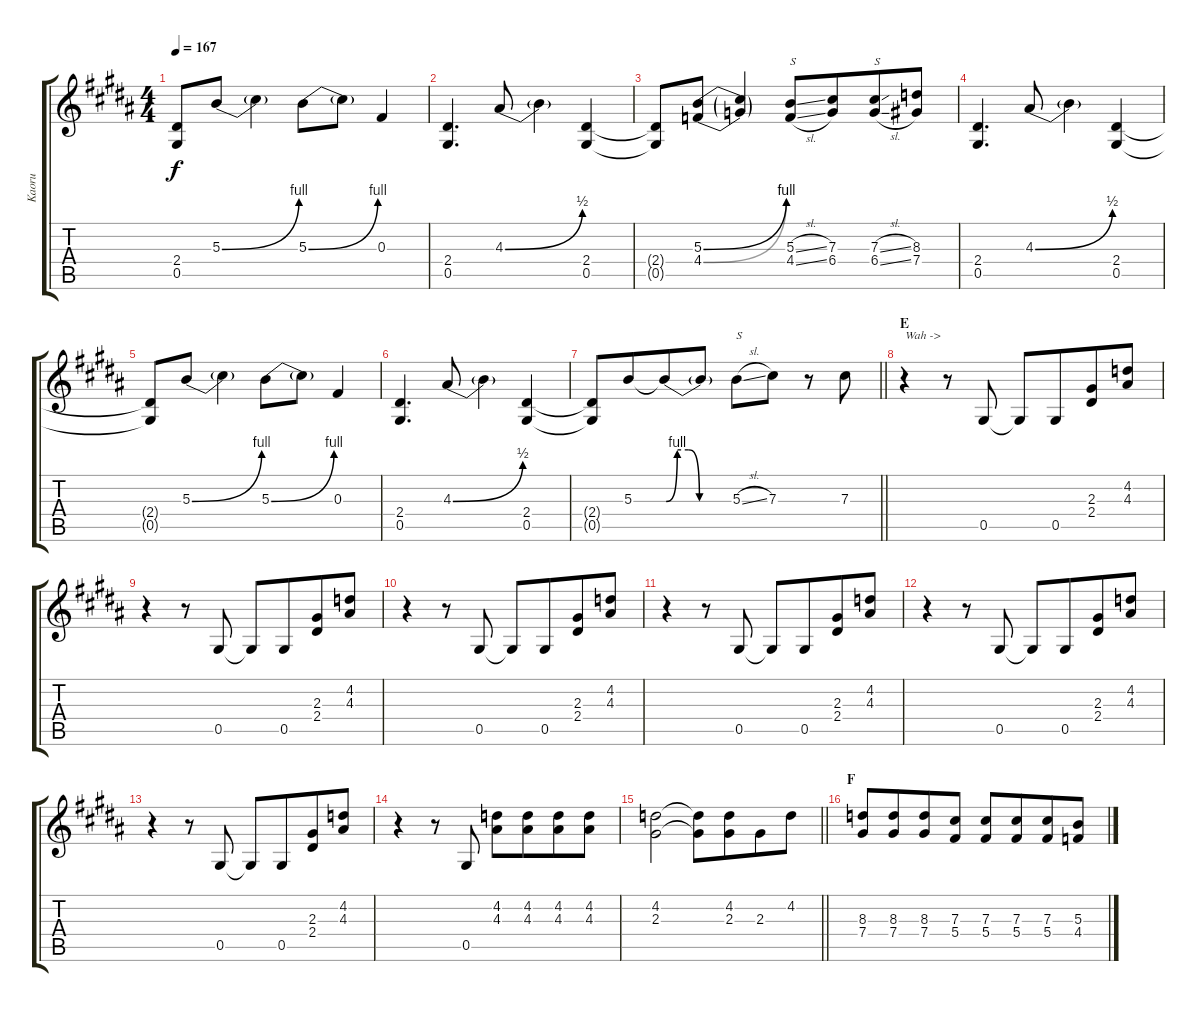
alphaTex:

\track ("Kaoru" "Kaoru") {instrument overdrivenguitar}
\staff {score tabs}
\tuning (Eb4 Bb3 Gb3 Db3 Ab2 Db2) {hide}
\ts (4 4)
\tempo 167
\clef g2
\ks g#minor
(2.4{t} 0.5{t}).8{dy f} 5.3{be (bend 0 0 60 4)}.8 5.3{t}.4 5.3{be (bend 0 0 60 4)}.8 5.3{t}.8 0.3.4 |
(2.4 0.5).4{d} 4.3{be (bend 0 0 60 2)}.8 4.3{t}.4 (2.4 0.5).4 |
(2.4{t} 0.5{t}).8 (5.3{be (bend 0 0 60 4)} 4.4{be (bend 0 0 60 4)}).8 (5.3{t} 4.4{t}).4 (5.3{sl} 4.4{sl}).8{txt "S"} (7.3 6.4).8{beam merge} (7.3{sl} 6.4{sl}).8{txt "S"} (8.3 7.4).8 |
(2.4 0.5).4{d} 4.3{be (bend 0 0 60 2)}.8 4.3{t}.4 (2.4 0.5).4 |
(2.4{t} 0.5{t}).8 5.3{be (bend 0 0 60 4)}.8 5.3{t}.4 5.3{be (bend 0 0 60 4)}.8 5.3{t}.8 0.3.4 |
(2.4 0.5).4{d} 4.3{be (bend 0 0 60 2)}.8 4.3{t}.4 (2.4 0.5).4 |
\barLineRight lightlight
(2.4{t} 0.5{t}).8 5.3.8{beam merge} 5.3{be (custom 0 0 10 4 20 4 30 0 60 0) t}.8 5.3{t}.8 5.3{sl}.8{txt "S"} 7.3.8 r.8 7.3.8 |
\section ("" "E")
r.4{txt "Wah ->"} r.8 0.5.8 0.5{t}.8 0.5.8{beam merge} (2.3 2.4).8 (4.2 4.3).8 |
r.4 r.8 0.5.8 0.5{t}.8 0.5.8{beam merge} (2.3 2.4).8 (4.2 4.3).8 |
r.4 r.8 0.5.8 0.5{t}.8 0.5.8{beam merge} (2.3 2.4).8 (4.2 4.3).8 |
r.4 r.8 0.5.8 0.5{t}.8 0.5.8{beam merge} (2.3 2.4).8 (4.2 4.3).8 |
r.4 r.8 0.5.8 0.5{t}.8 0.5.8{beam merge} (2.3 2.4).8 (4.2 4.3).8 |
r.4 r.8 0.5.8 0.5{t}.8 0.5.8{beam merge} (2.3 2.4).8 (4.2 4.3).8 |
r.4 r.8 0.5.8 (4.2 4.3).8 (4.2 4.3).8{beam merge} (4.2 4.3).8 (4.2 4.3).8 |
\barLineRight lightlight
(4.2 2.3).2 (4.2{t} 2.3{t}).8 (4.2 2.3).8{beam merge} 2.3.8 4.2.8 |
\section ("" "F")
(8.3 7.4).8{beam Up} (8.3 7.4).8{beam Up beam merge} (8.3 7.4).8{beam Up} (7.3 5.4).8{beam Up} (7.3 5.4).8 (7.3 5.4).8{beam merge} (7.3 5.4).8 (5.3 4.4).8
